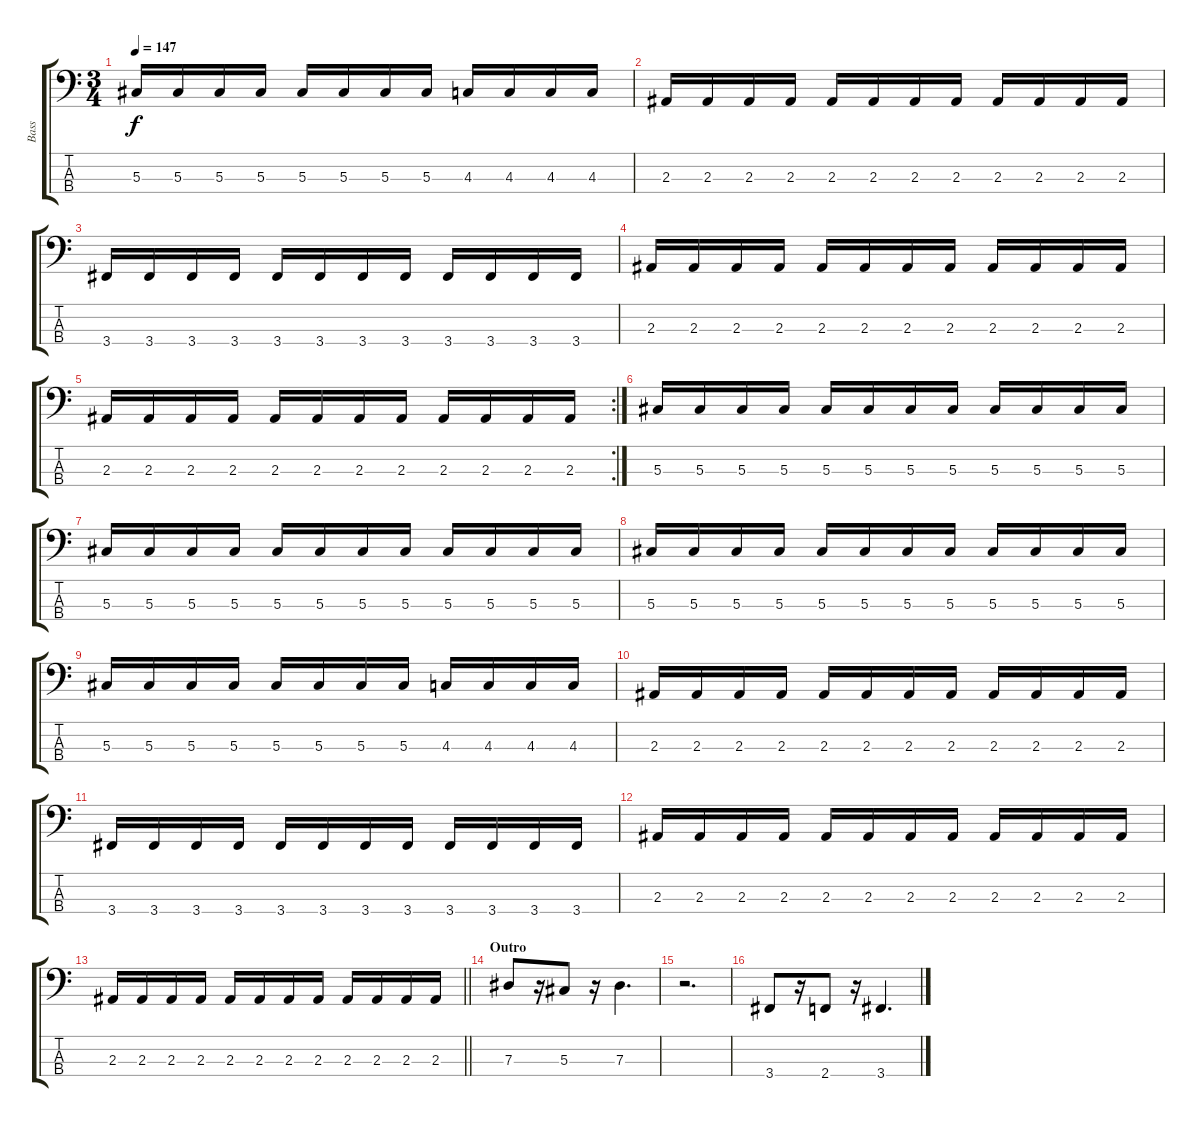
\track ("Bass" "Bass") {instrument electricbassfinger}
\staff {score tabs}
\tuning (Gb2 Db2 Ab1 Eb1) {hide}
\ts (3 4)
\tempo 147
\clef f4
\ks c
5.3.16{dy f} 5.3.16 5.3.16 5.3.16 5.3.16 5.3.16 5.3.16 5.3.16 4.3.16 4.3.16 4.3.16 4.3.16 |
2.3.16 2.3.16 2.3.16 2.3.16 2.3.16 2.3.16 2.3.16 2.3.16 2.3.16 2.3.16 2.3.16 2.3.16 |
3.4.16 3.4.16 3.4.16 3.4.16 3.4.16 3.4.16 3.4.16 3.4.16 3.4.16 3.4.16 3.4.16 3.4.16 |
2.3.16 2.3.16 2.3.16 2.3.16 2.3.16 2.3.16 2.3.16 2.3.16 2.3.16 2.3.16 2.3.16 2.3.16 |
\rc 2
2.3.16 2.3.16 2.3.16 2.3.16 2.3.16 2.3.16 2.3.16 2.3.16 2.3.16 2.3.16 2.3.16 2.3.16 |
5.3.16 5.3.16 5.3.16 5.3.16 5.3.16 5.3.16 5.3.16 5.3.16 5.3.16 5.3.16 5.3.16 5.3.16 |
5.3.16 5.3.16 5.3.16 5.3.16 5.3.16 5.3.16 5.3.16 5.3.16 5.3.16 5.3.16 5.3.16 5.3.16 |
5.3.16 5.3.16 5.3.16 5.3.16 5.3.16 5.3.16 5.3.16 5.3.16 5.3.16 5.3.16 5.3.16 5.3.16 |
5.3.16 5.3.16 5.3.16 5.3.16 5.3.16 5.3.16 5.3.16 5.3.16 4.3.16 4.3.16 4.3.16 4.3.16 |
2.3.16 2.3.16 2.3.16 2.3.16 2.3.16 2.3.16 2.3.16 2.3.16 2.3.16 2.3.16 2.3.16 2.3.16 |
3.4.16 3.4.16 3.4.16 3.4.16 3.4.16 3.4.16 3.4.16 3.4.16 3.4.16 3.4.16 3.4.16 3.4.16 |
2.3.16 2.3.16 2.3.16 2.3.16 2.3.16 2.3.16 2.3.16 2.3.16 2.3.16 2.3.16 2.3.16 2.3.16 |
\barLineRight lightlight
2.3.16 2.3.16 2.3.16 2.3.16 2.3.16 2.3.16 2.3.16 2.3.16 2.3.16 2.3.16 2.3.16 2.3.16 |
\section ("" "Outro")
7.3.8 r.16 5.3.8 r.16 7.3.4{d} |
r.2{d} |
3.4.8 r.16 2.4.8 r.16 3.4.4{d}
